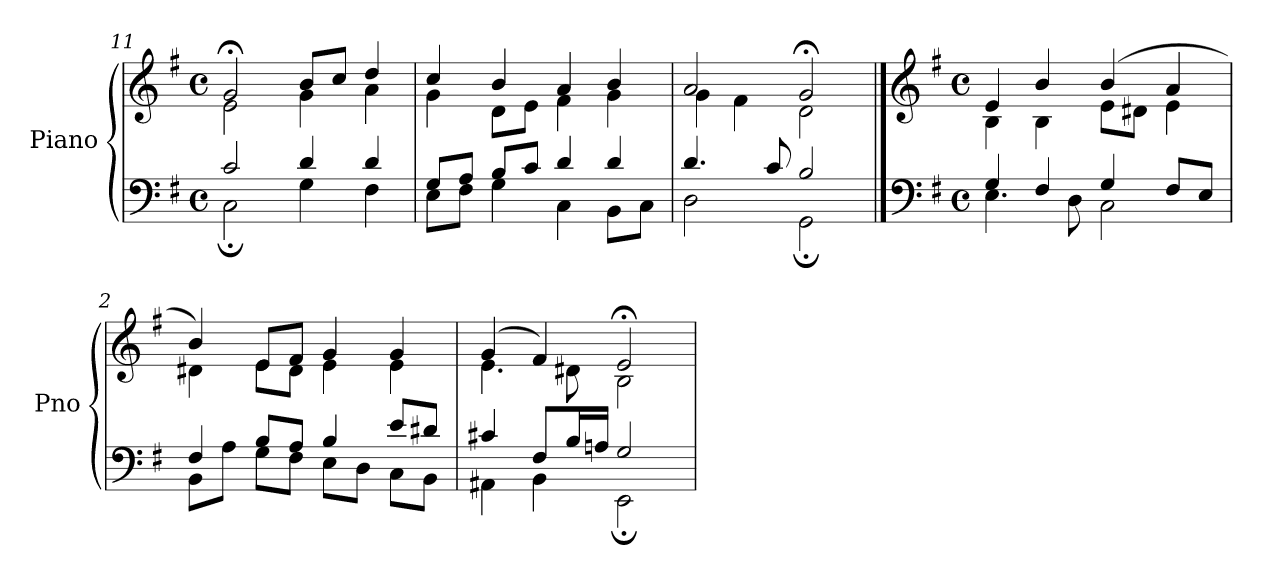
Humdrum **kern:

**kern	**kern
*part1	*part1
*staff2	*staff1
*I"Piano	*
*I'Pno	*
*clefF4	*clefG2
*k[f#]	*k[f#]
*M4/4	*M4/4
*met(c)	*met(c)
=11	=11
*^	*^
2c/	2C;\	2g;</	2e\
4d/	4G\	8b/L	4g\
.	.	8cc/J	.
4d/	4F#\	4dd/	4a\
=12	=12	=12	=12
8G/L	8E\L	4cc/	4g\
8A/J	8F#\J	.	.
8B/L	4G\	4b/	8d\L
8c/J	.	.	8e\J
4d/	4C\	4a/	4f#\
4d/	8BB\L	4b/	4g\
.	8C\J	.	.
=13	=13	=13	=13
4.d/	2D\	2a/	4g\
.	.	.	4f#\
8c/	.	.	.
2B/	2GG;\	2g;</	2d\
==1	==1	==1	==1
*clefF4	*	*clefG2	*
*k[f#]	*	*k[f#]	*
*M4/4	*	*M4/4	*
*met(c)	*	*met(c)	*
4G/	4.E\	4e/	4B\
4F#/	.	4b/	4B\
.	8D\	.	.
4G/	2C\	(>4b/	8e\L
.	.	.	8d#X\J
8F#/L	.	4a/	4e\
8E/J	.	.	.
=2	=2	=2	=2
4F#/	8BB\L	4b/)	4d#X\
.	8A\J	.	.
8B/L	8G\L	8e/L	8e\L
8A/J	8F#\J	8f#/J	8d#\J
4B/	8E\L	4g/	4e\
.	8D\J	.	.
8e/L	8C\L	4g/	4e\
8d#X/J	8BB\J	.	.
=3	=3	=3	=3
4c#X/	4AA#X\	(>4g/	4.e\
8F#/L	4BB\	4f#/)	.
16B/L	.	.	8d#X\
16An/JJ	.	.	.
2G/	2EE;\	2e;</	2B\
*v	*v	*	*
*	*v	*v
=	=
*-	*-
